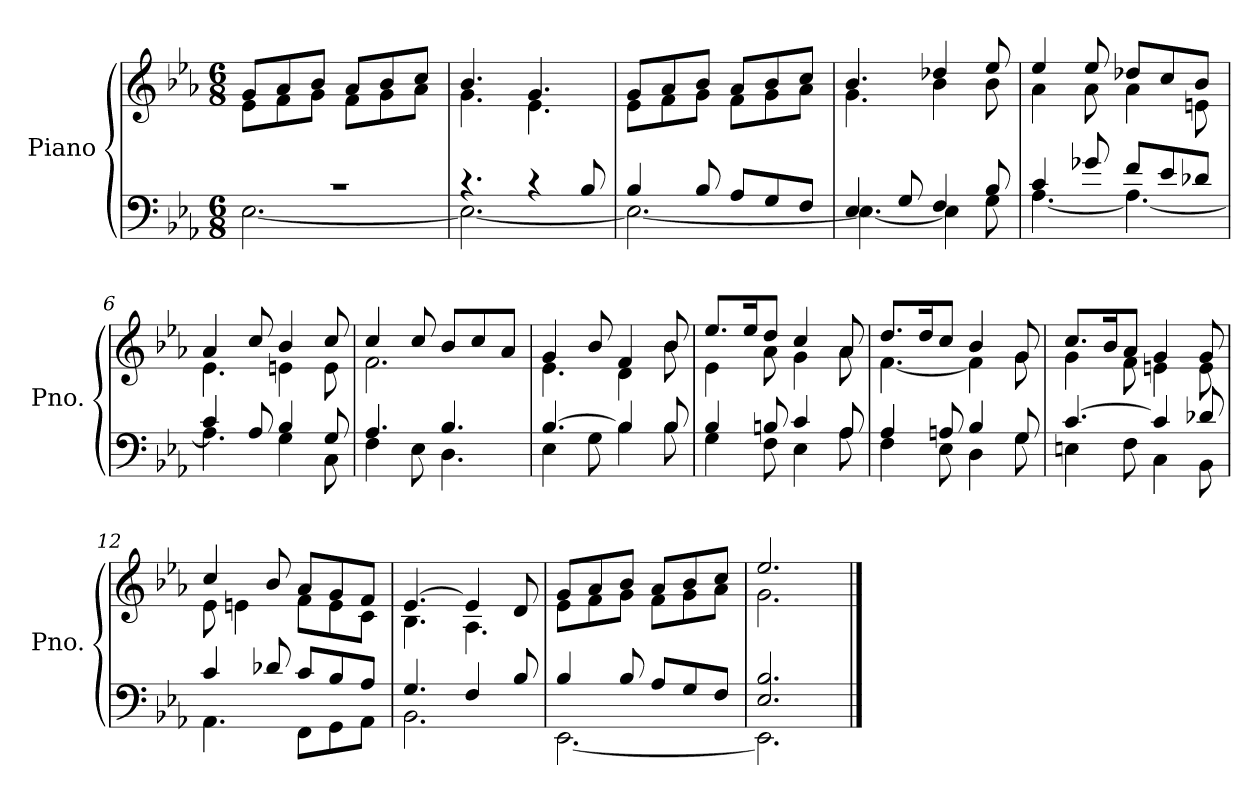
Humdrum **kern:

**kern	**kern
*part1	*part1
*staff2	*staff1
*I"Piano	*
*I'Pno.	*
*clefF4	*clefG2
*k[b-e-a-]	*k[b-e-a-]
*M6/8	*M6/8
*MM90	*MM90
=1	=1
*^	*^
2.r	[2.E-\	8g/L	8e-\L
.	.	8a-/	8f\
.	.	8b-/J	8g\J
.	.	8a-/L	8f\L
.	.	8b-/	8g\
.	.	8cc/J	8a-\J
=2	=2	=2	=2
4.r	2.E-\_	4.b-/	4.g\
4r	.	4.g/	4.e-\
8B-/	.	.	.
=3	=3	=3	=3
4B-/	2.E-\_	8g/L	8e-\L
.	.	8a-/	8f\
8B-/	.	8b-/J	8g\J
8A-/L	.	8a-/L	8f\L
8G/	.	8b-/	8g\
8F/J	.	8cc/J	8a-\J
=4	=4	=4	=4
4E-/	4.E-\_	4.b-/	4.g\
8G/	.	.	.
4F/	4E-\]	4dd-X/	4b-\
8B-/	8G\	8ee-/	8b-\
=5	=5	=5	=5
4c/	[4.A-\	4ee-/	4a-\
8g-X/	.	8ee-/	8a-\
8f/L	4.A-\_	8dd-X/L	4a-\
8e-/	.	8cc/	.
8d-X/J	.	8b-/J	8en\
=6	=6	=6	=6
4c/	4.A-\]	4a-/	4.e-\
8A-/	.	8cc/	.
4B-/	4G\	4b-/	4en\
8G/	8C\	8cc/	8e\
!!LO:LB:g=z	!!
=7	=7	=7	=7
4.A-/	4F\	4cc/	2.f\
.	8E-\	8cc/	.
4.B-/	4.D\	8b-/L	.
.	.	8cc/	.
.	.	8a-/J	.
=8	=8	=8	=8
[4.B-/	4E-\	4g/	4.e-\
.	8G\	8b-/	.
4B-/]	4B-\	4f/	4d\
8B-/	8B-\	8b-/	8b-\
=9	=9	=9	=9
4B-/	4G\	8.ee-/L	4e-\
.	.	16ee-/K	.
8Bn/	8F\	8dd/J	8a-\
4c/	4E-\	4cc/	4g\
8A-/	8A-\	8a-/	8a-\
=10	=10	=10	=10
4A-/	4F\	8.dd/L	[4.f\
.	.	16dd/K	.
8An/	8E-\	8cc/J	.
4B-/	4D\	4b-/	4f\]
8G/	8G\	8g/	8g\
=11	=11	=11	=11
[4.c/	4En\	8.cc/L	4g\
.	.	16b-/K	.
.	8F\	8a-/J	8f\
4c/]	4C\	4g/	4en\
8d-X/	8BB-\	8g/	8e\
=12	=12	=12	=12
4c/	4.AA-\	4cc/	8e-\
.	.	.	4en\
8d-X/	.	8b-/	.
8c/L	8FF\L	8a-/L	8f\L
8B-/	8GG\	8g/	8e\
8A-/J	8AA-\J	8f/J	8c\J
!!LO:LB:g=z	!!
=13	=13	=13	=13
4.G/	2.BB-\	[4.e-/	4.B-\
4F/	.	4e-/]	4.A-\
8B-/	.	8d/	.
=14	=14	=14	=14
4B-/	[2.EE-\	8g/L	8e-\L
.	.	8a-/	8f\
8B-/	.	8b-/J	8g\J
8A-/L	.	8a-/L	8f\L
8G/	.	8b-/	8g\
8F/J	.	8cc/J	8a-\J
=15	=15	=15	=15
2.E-/ 2.B-/	2.EE-\]	2.ee-/	2.g\
*v	*v	*	*
*	*v	*v
==	==
*-	*-
